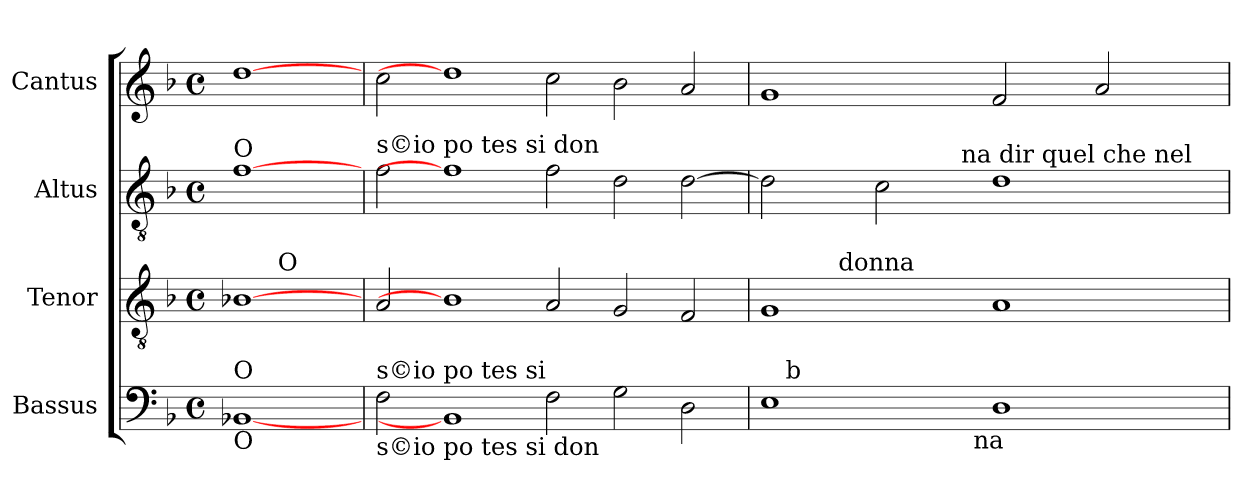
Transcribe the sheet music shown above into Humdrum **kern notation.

**kern	**kern	**kern	**kern
*part4	*part3	*part2	*part1
*staff4	*staff3	*staff2	*staff1
*I"Bassus	*I"Tenor	*I"Altus	*I"Cantus
*clefF4	*clefGv2	*clefGv2	*clefG2
*ITrd7c12	*	*	*
*k[b-]	*k[b-]	*k[b-]	*k[b-]
*F:	*F:	*F:	*F:
*M4/4	*M4/4	*M4/4	*M4/4
*met(c)	*met(c)	*met(c)	*met(c)
=1	=1	=1	=1
!	!	!LO:TX:a:t=O	!
!LO:TX:a:t=O	!	!	!
!LO:TX:b:t=O	!	!	!
*	*^	*	*
[1BBB-X	[1B-X	4ryy	[1f	[1dd
!	!	!LO:TX:a:t=O	!	!
.	.	2.ryy	.	.
=2	=2	=2	=2	=2
!	!	!	!LO:TX:a:t=s©io po tes si don	!
!	!LO:TX:a:t=s©io po tes si	!	!	!
!LO:TX:a:t=s©io po tes si	!	!	!	!
!LO:TX:b:t=s©io po tes si don	!	!	!	!
*	*v	*v	*	*
2FF\	2A/	2f\	2cc\
1BBB-]	1B-]	1f]	1dd]
2FF\	2A/	2f\	2cc\
2GG\	2G/	2d\	2b-\
2DD\	2F/	[>2d\	2a/
=3	=3	=3	=3
!LO:TX:a:t=don	!	!	!
*^	*^	*^	*
*	*^	*	*	*	*	*
1EE	16.ryy	2...ryy	1G	4ryy	2d\]	2ryy	1g
!	!LO:TX:a:t=b	!	!	!	!	!	!
.	1ryy	.	.	.	.	.	.
.	.	.	.	16ryy	.	.	.
!	!	!	!	!LO:TX:a:t=donna	!	!	!
.	.	.	.	1ryy	.	.	.
.	.	.	.	.	2c\	4ryy	.
.	.	.	.	.	.	8ryy	.
.	.	.	.	.	.	32ryy	.
!	!	!	!	!	!	!LO:TX:a:t=na dir quel che nel	!
.	.	.	.	.	.	1ryy	.
!	!	!LO:TX:b:t=na	!	!	!	!	!
.	.	1ryy	.	.	.	.	.
1DD	.	.	1A	.	1d	.	2f/
.	2ryy	.	.	.	.	.	.
.	.	.	.	2ryy	.	.	.
.	.	.	.	.	.	.	2a/
.	4ryy	.	.	.	.	.	.
.	.	.	.	8.ryy	.	.	.
.	8ryy	.	.	.	.	.	.
.	.	.	.	.	.	16.ryy	.
.	.	16ryy	.	.	.	.	.
.	32ryy	.	.	.	.	.	.
*v	*v	*v	*	*	*v	*v	*
*	*v	*v	*	*
=	=	=	=
*-	*-	*-	*-
